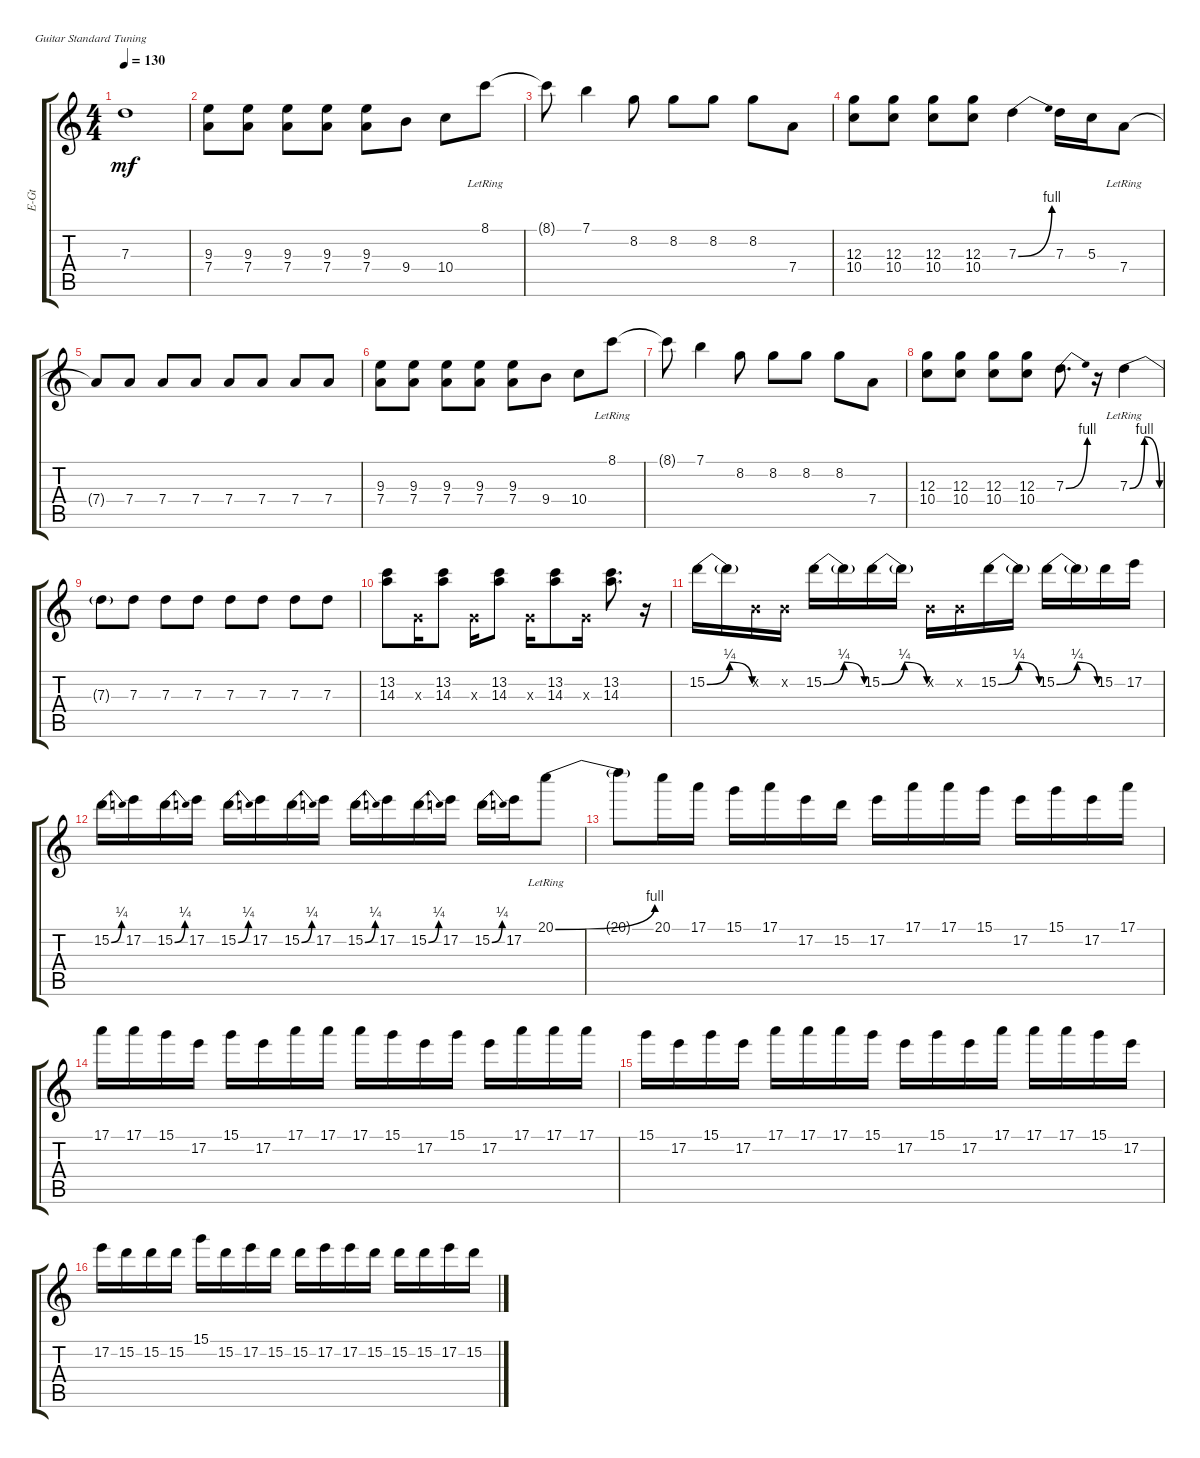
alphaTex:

\defaultSystemsLayout 4
\track ("Lead" "E-Gt") {instrument distortionguitar}
\staff {score tabs}
\tuning (E4 B3 G3 D3 A2 E2)
\ts (4 4)
\tempo 130
\clef g2
\ks c
7.3{t}.1{dy mf} |
(7.4 9.3).8 (7.4 9.3).8 (7.4 9.3).8 (7.4 9.3).8 (7.4 9.3).8 9.4.8 10.4.8 8.1{lr}.8 |
8.1{t}.8 7.1.4 8.2.8 8.2.8 8.2.8 8.2.8 7.4.8 |
(12.3 10.4).8 (12.3 10.4).8 (12.3 10.4).8 (12.3 10.4).8 7.3{be (bend 0 0 30 4)}.4 7.3.16 5.3.16 7.4{lr}.8 |
7.4{t}.8 7.4.8 7.4.8 7.4.8 7.4.8 7.4.8 7.4.8 7.4.8 |
(7.4 9.3).8 (7.4 9.3).8 (7.4 9.3).8 (7.4 9.3).8 (7.4 9.3).8 9.4.8 10.4.8 8.1{lr}.8 |
8.1{t}.8 7.1.4 8.2.8 8.2.8 8.2.8 8.2.8 7.4.8 |
(12.3 10.4).8 (12.3 10.4).8 (12.3 10.4).8 (12.3 10.4).8 7.3{be (bend 0 0 15 4)}.8{d} r.16 7.3{be (bendrelease 0 0 10.2 4 20.4 4 30 0) lr}.4 |
7.3{t}.8 7.3.8 7.3.8 7.3.8 7.3.8 7.3.8 7.3.8 7.3.8 |
(13.2 14.3).8 0.3{x}.16 (14.3 13.2).8 0.3{x}.16 (14.3 13.2).8 0.3{x}.16 (14.3 13.2).8 0.3{x}.16 (14.3 13.2).8{d} r.16 |
15.2{be (bendrelease 0 0 9.6 1 20.4 1 30 0)}.16 15.2{t}.16 0.2{x}.16 0.2{x}.16 15.2{be (bendrelease 0 0 9.6 1 20.4 1 30 0)}.16 15.2{t}.16 15.2{be (bendrelease 0 0 10.799999999999999 1 20.4 1 30 0)}.16 15.2{t}.16 0.2{x}.16 0.2{x}.16 15.2{be (bendrelease 0 0 10.2 1 20.4 1 30 0)}.16 15.2{t}.16 15.2{be (bendrelease 0 0 10.2 1 20.4 1 30 0)}.16 15.2{t}.16 15.2.16 17.2.16 |
15.2{be (bend 0 0 14.399999999999999 1)}.16 17.2.16 15.2{be (bend 0 0 14.399999999999999 1)}.16 17.2.16 15.2{be (bend 0 0 14.399999999999999 1)}.16 17.2.16 15.2{be (bend 0 0 14.399999999999999 1)}.16 17.2.16 15.2{be (bend 0 0 14.399999999999999 1)}.16 17.2.16 15.2{be (bend 0 0 14.399999999999999 1)}.16 17.2.16 15.2{be (bend 0 0 14.399999999999999 1)}.16 17.2.16 20.1{be (bend 0 0 41.4 4) lr}.8 |
20.1{t}.8 20.1.16 17.1.16 15.1.16 17.1.16 17.2.16 15.2.16 17.2.16 17.1.16 17.1.16 15.1.16 17.2.16 15.1.16 17.2.16 17.1.16 |
17.1.16 17.1.16 15.1.16 17.2.16 15.1.16 17.2.16 17.1.16 17.1.16 17.1.16 15.1.16 17.2.16 15.1.16 17.2.16 17.1.16 17.1.16 17.1.16 |
15.1.16 17.2.16 15.1.16 17.2.16 17.1.16 17.1.16 17.1.16 15.1.16 17.2.16 15.1.16 17.2.16 17.1.16 17.1.16 17.1.16 15.1.16 17.2.16 |
17.2.16 15.2.16 15.2.16 15.2.16 15.1.16 15.2.16 17.2.16 15.2.16 15.2.16 17.2.16 17.2.16 15.2.16 15.2.16 15.2.16 17.2.16 15.2.16
